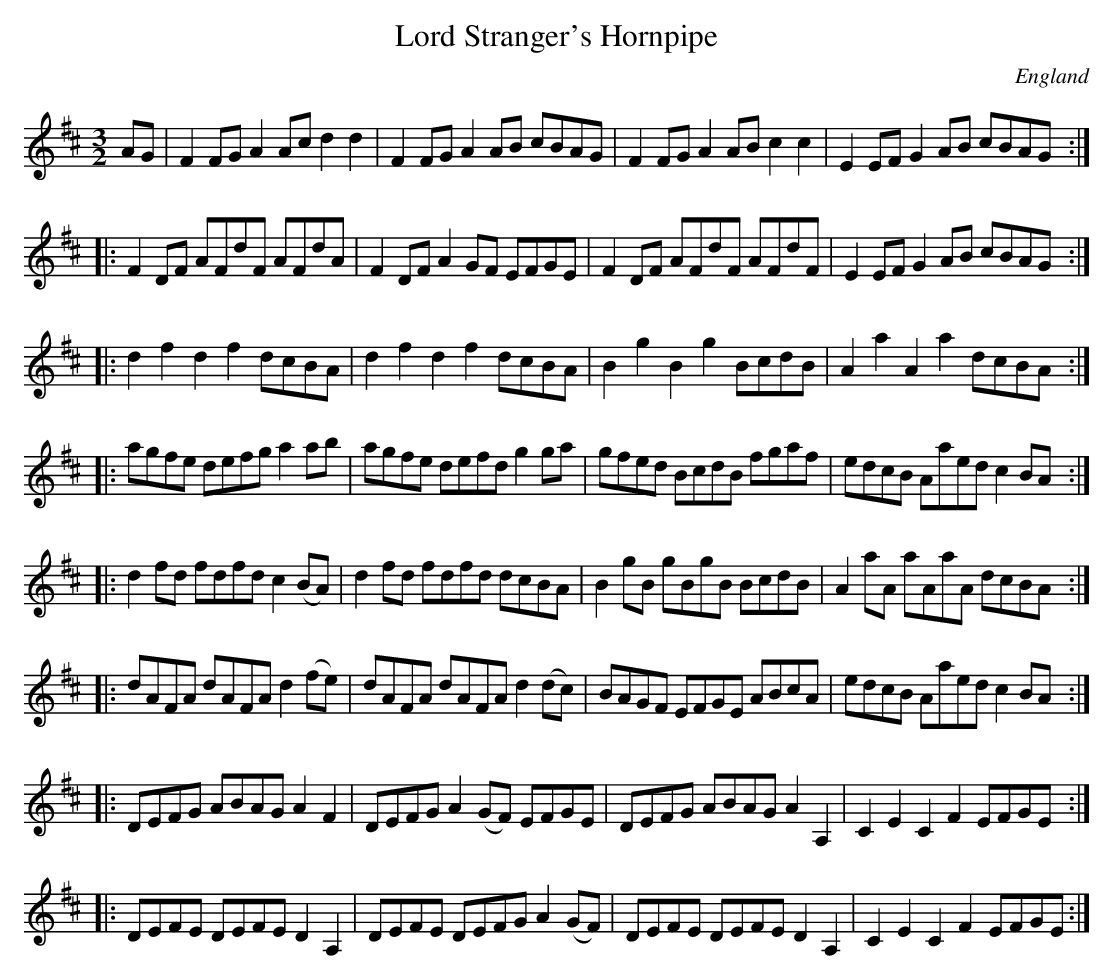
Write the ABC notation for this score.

X:1
T:Lord Stranger's Hornpipe
L:1/8
M:3/2
O:England
K:D major
AG|\
  F2FG A2Ac d2d2 | F2FG A2AB cBAG | \
  F2FG A2AB c2c2 | E2EF G2AB cBAG :|
|:F2DF AFdF AFdA | F2DF A2GF EFGE | \
  F2DF AFdF AFdF | E2EF G2AB cBAG :|
|:d2f2 d2f2 dcBA | d2f2 d2f2 dcBA |\
  B2g2 B2g2 BcdB | A2a2 A2a2 dcBA :|
|:agfe defg a2ab | agfe defd g2ga | \
  gfed BcdB fgaf | edcB Aaed c2BA :|
|:d2fd fdfd c2(BA) | d2fd fdfd dcBA | \
  B2gB gBgB BcdB   | A2aA aAaA dcBA :|
|:dAFA dAFA d2(fe) | dAFA dAFA d2(dc) |\
  BAGF EFGE ABcA   | edcB Aaed c2BA :|
|:DEFG ABAG A2F2 | DEFG A2(GF) EFGE |\
  DEFG ABAG A2A,2 | C2E2 C2F2 EFGE :|
|:DEFE DEFE D2A,2 | DEFE DEFG A2(GF) |\
  DEFE DEFE D2A,2 | C2E2 C2F2 EFGE :|
